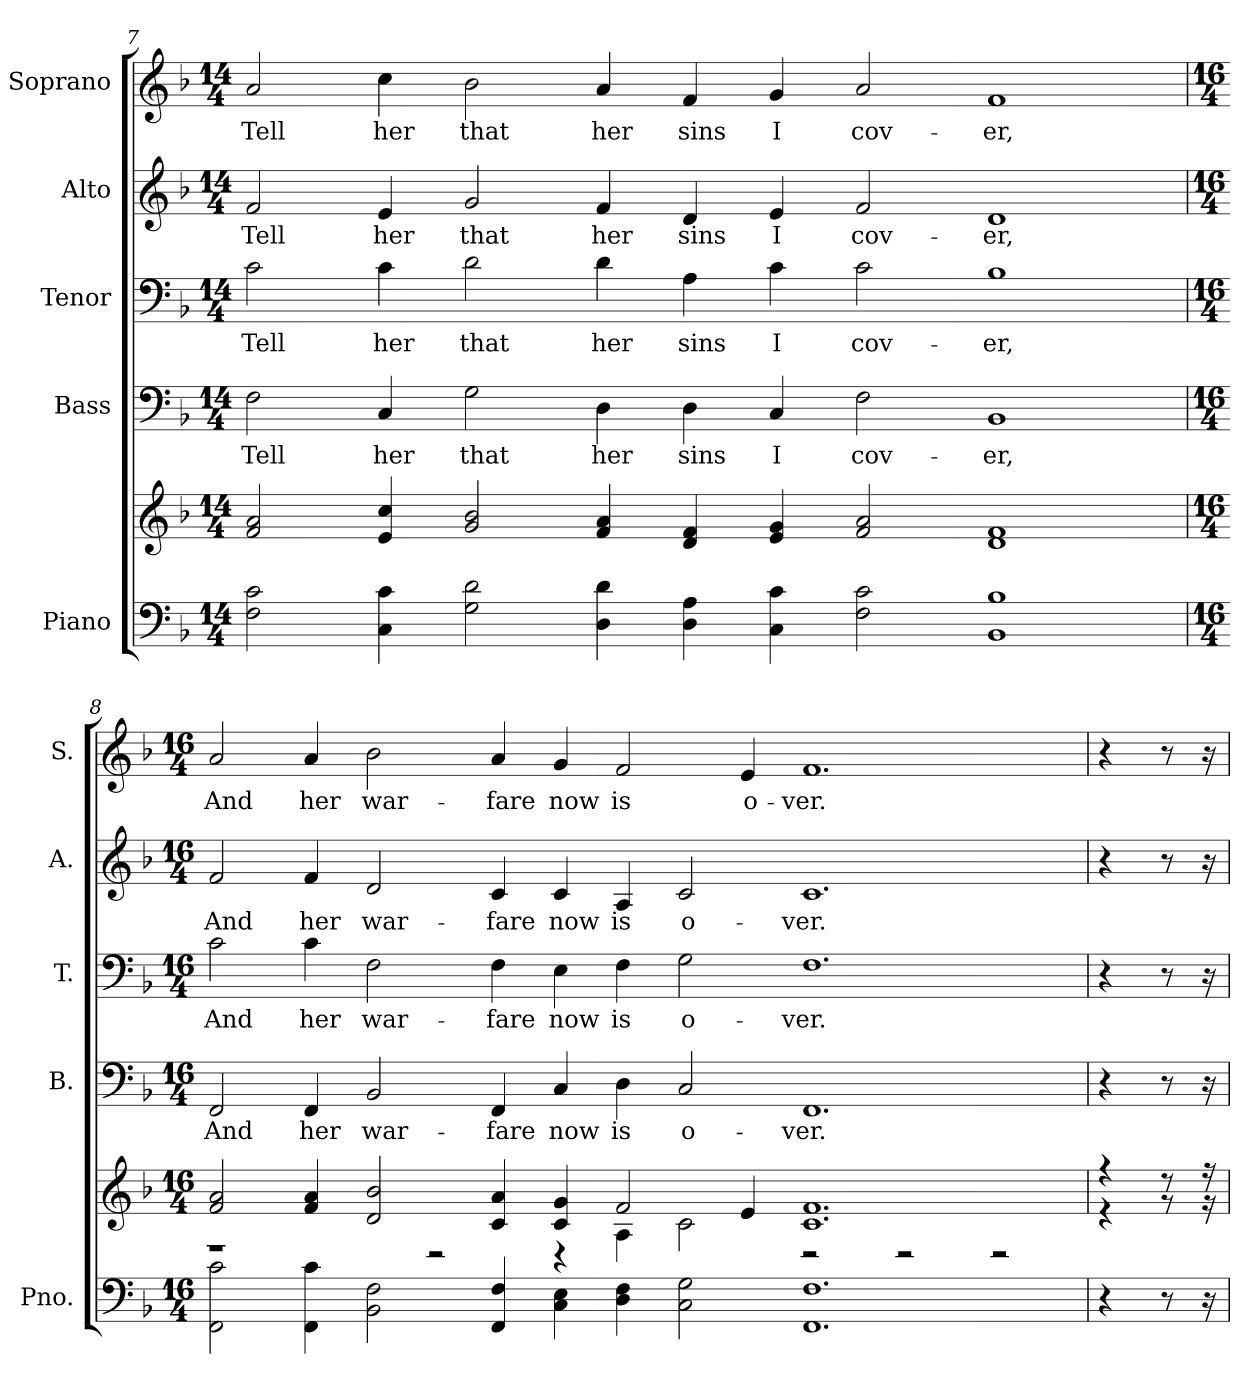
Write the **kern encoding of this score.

**kern	**kern	**kern	**text	**kern	**text	**kern	**text	**kern	**text
*part5	*part5	*part4	*part4	*part3	*part3	*part2	*part2	*part1	*part1
*staff6	*staff5	*staff4	*staff4	*staff3	*staff3	*staff2	*staff2	*staff1	*staff1
*I"Piano	*	*I"Bass	*	*I"Tenor	*	*I"Alto	*	*I"Soprano	*
*I'Pno.	*	*I'B.	*	*I'T.	*	*I'A.	*	*I'S.	*
!!LO:PB:g=z
*clefF4	*clefG2	*clefF4	*	*clefF4	*	*clefG2	*	*clefG2	*
*k[b-]	*k[b-]	*k[b-]	*	*k[b-]	*	*k[b-]	*	*k[b-]	*
*F:	*F:	*F:	*	*F:	*	*F:	*	*F:	*
*M14/4	*M14/4	*M14/4	*	*M14/4	*	*M14/4	*	*M14/4	*
=7	=7	=7	=7	=7	=7	=7	=7	=7	=7
!	!	!	!LO:LY:b:color=#000000	!	!	!	!	!	!
!	!	!	!	!	!LO:LY:b:color=#000000	!	!	!	!
!	!	!	!	!	!	!	!LO:LY:b:color=#000000	!	!
!	!	!	!	!	!	!	!	!	!LO:LY:b:color=#000000
2Fi\ 2ci	2fi/ 2ai	2Fi\	Tell	2ci\	Tell	2fi/	Tell	2ai/	Tell
!	!	!	!LO:LY:b:color=#000000	!	!	!	!	!	!
!	!	!	!	!	!LO:LY:b:color=#000000	!	!	!	!
!	!	!	!	!	!	!	!LO:LY:b:color=#000000	!	!
!	!	!	!	!	!	!	!	!	!LO:LY:b:color=#000000
4Ci\ 4ci	4ei/ 4cci	4Ci/	her	4ci\	her	4ei/	her	4cci\	her
!	!	!	!LO:LY:b:color=#000000	!	!	!	!	!	!
!	!	!	!	!	!LO:LY:b:color=#000000	!	!	!	!
!	!	!	!	!	!	!	!LO:LY:b:color=#000000	!	!
!	!	!	!	!	!	!	!	!	!LO:LY:b:color=#000000
2Gi\ 2di	2gi/ 2b-i	2Gi\	that	2di\	that	2gi/	that	2b-i\	that
!	!	!	!LO:LY:b:color=#000000	!	!	!	!	!	!
!	!	!	!	!	!LO:LY:b:color=#000000	!	!	!	!
!	!	!	!	!	!	!	!LO:LY:b:color=#000000	!	!
!	!	!	!	!	!	!	!	!	!LO:LY:b:color=#000000
4Di\ 4di	4fi/ 4ai	4Di\	her	4di\	her	4fi/	her	4ai/	her
!	!	!	!LO:LY:b:color=#000000	!	!	!	!	!	!
!	!	!	!	!	!LO:LY:b:color=#000000	!	!	!	!
!	!	!	!	!	!	!	!LO:LY:b:color=#000000	!	!
!	!	!	!	!	!	!	!	!	!LO:LY:b:color=#000000
4Di\ 4Ai	4di/ 4fi	4Di\	sins	4Ai\	sins	4di/	sins	4fi/	sins
!	!	!	!LO:LY:b:color=#000000	!	!	!	!	!	!
!	!	!	!	!	!LO:LY:b:color=#000000	!	!	!	!
!	!	!	!	!	!	!	!LO:LY:b:color=#000000	!	!
!	!	!	!	!	!	!	!	!	!LO:LY:b:color=#000000
4Ci\ 4ci	4ei/ 4gi	4Ci/	I	4ci\	I	4ei/	I	4gi/	I
!	!	!	!LO:LY:b:color=#000000	!	!	!	!	!	!
!	!	!	!	!	!LO:LY:b:color=#000000	!	!	!	!
!	!	!	!	!	!	!	!LO:LY:b:color=#000000	!	!
!	!	!	!	!	!	!	!	!	!LO:LY:b:color=#000000
2Fi\ 2ci	2fi/ 2ai	2Fi\	cov-	2ci\	cov-	2fi/	cov-	2ai/	cov-
!	!	!	!LO:LY:b:color=#000000	!	!	!	!	!	!
!	!	!	!	!	!LO:LY:b:color=#000000	!	!	!	!
!	!	!	!	!	!	!	!LO:LY:b:color=#000000	!	!
!	!	!	!	!	!	!	!	!	!LO:LY:b:color=#000000
1BB-i 1B-i	1di 1fi	1BB-i	-er,	1B-i	-er,	1di	-er,	1fi	-er,
!!LO:PB:g=z
=8	=8	=8	=8	=8	=8	=8	=8	=8	=8
*M16/4	*M16/4	*M16/4	*	*M16/4	*	*M16/4	*	*M16/4	*
*	*^	*	*	*	*	*	*	*	*
!	!	!	!	!LO:LY:b:color=#000000	!	!	!	!	!	!
!	!	!	!	!	!	!LO:LY:b:color=#000000	!	!	!	!
!	!	!	!	!	!	!	!	!LO:LY:b:color=#000000	!	!
!	!	!	!	!	!	!	!	!	!	!LO:LY:b:color=#000000
2FFi\ 2ci	2fi/ 2ai	1r	2FFi/	And	2ci\	And	2fi/	And	2ai/	And
!	!	!	!	!LO:LY:b:color=#000000	!	!	!	!	!	!
!	!	!	!	!	!	!LO:LY:b:color=#000000	!	!	!	!
!	!	!	!	!	!	!	!	!LO:LY:b:color=#000000	!	!
!	!	!	!	!	!	!	!	!	!	!LO:LY:b:color=#000000
4FFi\ 4ci	4fi/ 4ai	.	4FFi/	her	4ci\	her	4fi/	her	4ai/	her
!	!	!	!	!LO:LY:b:color=#000000	!	!	!	!	!	!
!	!	!	!	!	!	!LO:LY:b:color=#000000	!	!	!	!
!	!	!	!	!	!	!	!	!LO:LY:b:color=#000000	!	!
!	!	!	!	!	!	!	!	!	!	!LO:LY:b:color=#000000
2BB-i\ 2Fi	2di/ 2b-i	.	2BB-i/	war-	2Fi\	war-	2di/	war-	2b-i\	war-
.	.	2r	.	.	.	.	.	.	.	.
!	!	!	!	!LO:LY:b:color=#000000	!	!	!	!	!	!
!	!	!	!	!	!	!LO:LY:b:color=#000000	!	!	!	!
!	!	!	!	!	!	!	!	!LO:LY:b:color=#000000	!	!
!	!	!	!	!	!	!	!	!	!	!LO:LY:b:color=#000000
4FFi/ 4Fi	4ci/ 4ai	.	4FFi/	-fare	4Fi\	-fare	4ci/	-fare	4ai/	-fare
!	!	!	!	!LO:LY:b:color=#000000	!	!	!	!	!	!
!	!	!	!	!	!	!LO:LY:b:color=#000000	!	!	!	!
!	!	!	!	!	!	!	!	!LO:LY:b:color=#000000	!	!
!	!	!	!	!	!	!	!	!	!	!LO:LY:b:color=#000000
4Ci\ 4Ei	4ci/ 4gi	4r	4Ci/	now	4Ei\	now	4ci/	now	4gi/	now
!	!	!	!	!LO:LY:b:color=#000000	!	!	!	!	!	!
!	!	!	!	!	!	!LO:LY:b:color=#000000	!	!	!	!
!	!	!	!	!	!	!	!	!LO:LY:b:color=#000000	!	!
!	!	!	!	!	!	!	!	!	!	!LO:LY:b:color=#000000
4Di\ 4Fi	2fi/	4Ai\	4Di\	is	4Fi\	is	4Ai/	is	2fi/	is
!	!	!	!	!LO:LY:b:color=#000000	!	!	!	!	!	!
!	!	!	!	!	!	!LO:LY:b:color=#000000	!	!	!	!
!	!	!	!	!	!	!	!	!LO:LY:b:color=#000000	!	!
2Ci\ 2Gi	.	2ci\	2Ci/	o-	2Gi\	o-	2ci/	o-	.	.
!	!	!	!	!	!	!	!	!	!	!LO:LY:b:color=#000000
.	4ei/	.	.	.	.	.	.	.	4ei/	o-
!	!	!	!	!LO:LY:b:color=#000000	!	!	!	!	!	!
!	!	!	!	!	!	!LO:LY:b:color=#000000	!	!	!	!
!	!	!	!	!	!	!	!	!LO:LY:b:color=#000000	!	!
!	!	!	!	!	!	!	!	!	!	!LO:LY:b:color=#000000
1.FFi 1.Fi	1.ci 1.fi	2r	1.FFi	-ver.	1.Fi	-ver.	1.ci	-ver.	1.fi	-ver.
.	.	2r	.	.	.	.	.	.	.	.
.	.	2r	.	.	.	.	.	.	.	.
!!LO:PB:g=z
=9	=9	=9	=9	=9	=9	=9	=9	=9	=9	=9
4r	4r	4r	4r	.	4r	.	4r	.	4r	.
8r	8r	8r	8r	.	8r	.	8r	.	8r	.
16r	16r	16r	16r	.	16r	.	16r	.	16r	.
*	*v	*v	*	*	*	*	*	*	*	*
=	=	=	=	=	=	=	=	=	=
*-	*-	*-	*-	*-	*-	*-	*-	*-	*-
